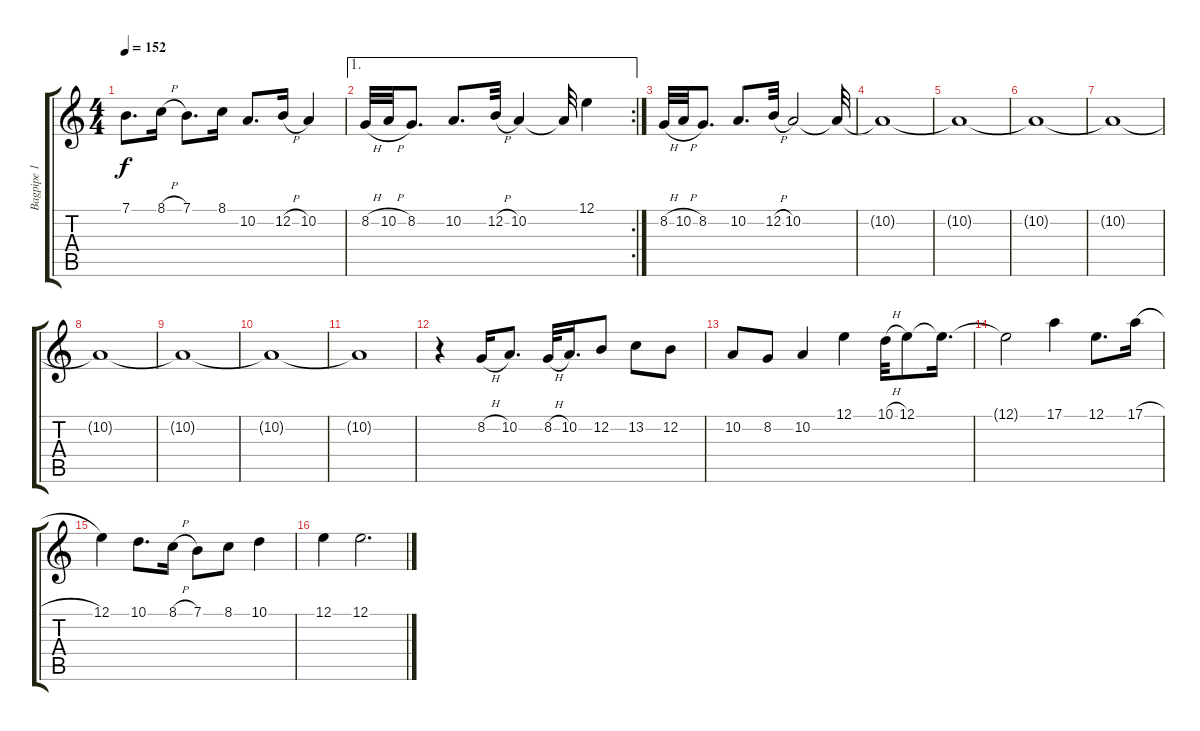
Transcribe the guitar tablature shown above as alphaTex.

\track ("Bagpipe 1" "Bagpipe 1") {instrument bagpipe}
\staff {score tabs}
\tuning (E4 B3 G3 D3 A2 E2) {hide}
\ts (4 4)
\tempo 152
\clef g2
\ks c
7.1.8{d dy f} 8.1{h}.16 7.1.8{d} 8.1.16 10.2.8{d} 12.2{h}.16 10.2.4 |
\ae 1
\rc 2
8.2{h}.32 10.2{h}.32 8.2.8{d} 10.2.8{d} 12.2{h}.32 10.2.4 10.2{t}.32 12.1.4 |
8.2{h}.32 10.2{h}.32 8.2.8{d} 10.2.8{d} 12.2{h}.32 10.2.2 10.2{t}.32 |
10.2{t}.1 |
10.2{t}.1 |
10.2{t}.1 |
10.2{t}.1 |
10.2{t}.1 |
10.2{t}.1 |
10.2{t}.1 |
10.2{t}.1 |
r.4 8.2{h}.16 10.2.8{d} 8.2{h}.32 10.2.16{d} 12.2.8 13.2.8 12.2.8 |
10.2.8 8.2.8 10.2.4 12.1.4 10.1{h}.32 12.1.8 12.1{t}.16{d} |
12.1{t}.2 17.1.4 12.1.8{d} 17.1{h}.16 |
12.1.4 10.1.8{d} 8.1{h}.16 7.1.8 8.1.8 10.1.4 |
12.1.4 12.1.2{d}
